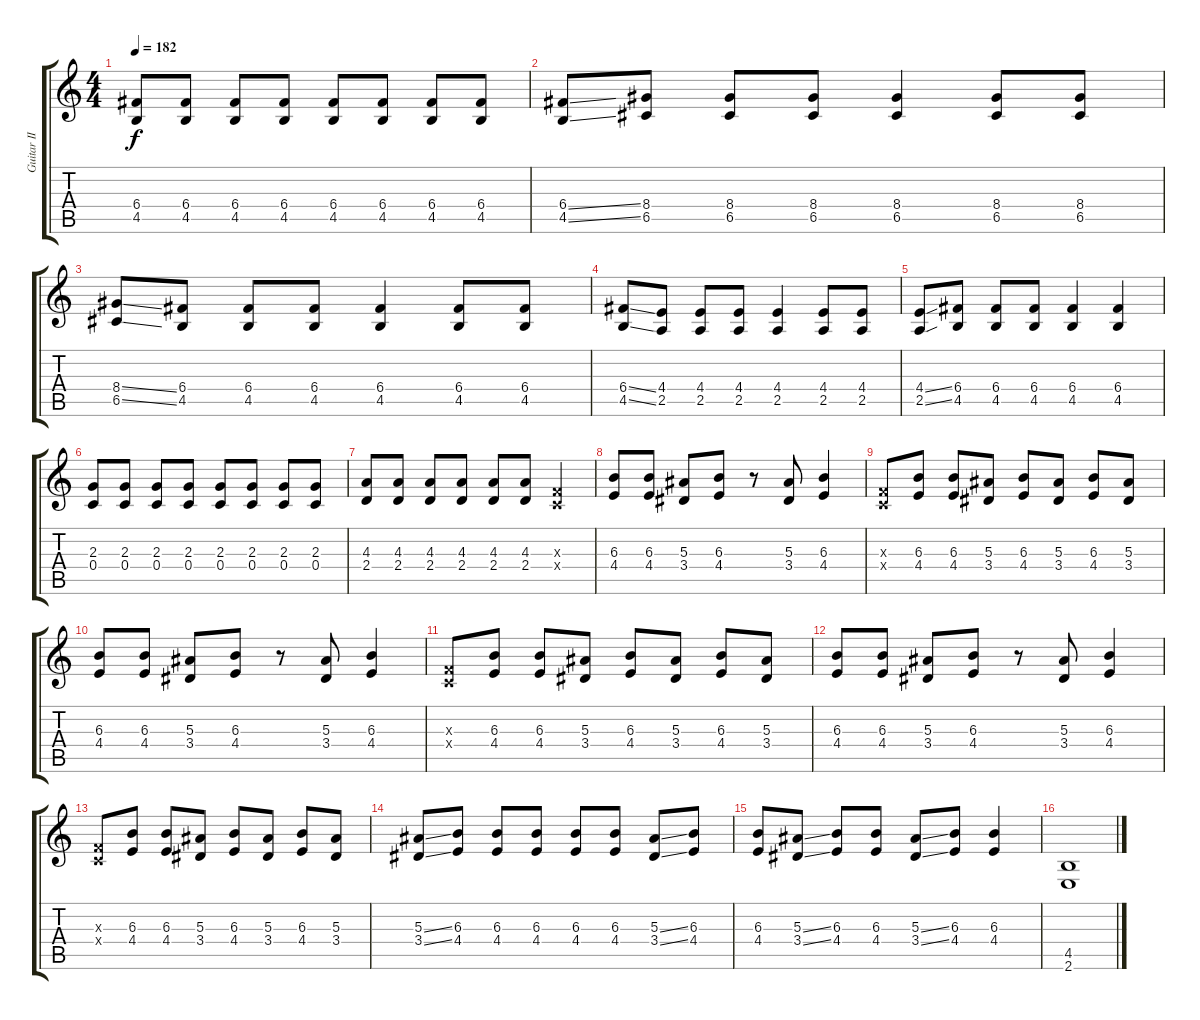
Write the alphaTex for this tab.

\track ("Guitar II" "Guitar II") {instrument overdrivenguitar}
\staff {score tabs}
\tuning (D4 A3 F3 C3 G2 D2) {hide}
\ts (4 4)
\tempo 182
\clef g2
\ks c
(6.4 4.5).8{dy f} (6.4 4.5).8 (6.4 4.5).8 (6.4 4.5).8 (6.4 4.5).8 (6.4 4.5).8 (6.4 4.5).8 (6.4 4.5).8 |
(6.4{ss} 4.5{ss}).8 (8.4 6.5).8 (8.4 6.5).8 (8.4 6.5).8 (8.4 6.5).4 (8.4 6.5).8 (8.4 6.5).8 |
(8.4{ss} 6.5{ss}).8 (6.4 4.5).8 (6.4 4.5).8 (6.4 4.5).8 (6.4 4.5).4 (6.4 4.5).8 (6.4 4.5).8 |
(6.4{ss} 4.5{ss}).8 (4.4 2.5).8 (4.4 2.5).8 (4.4 2.5).8 (4.4 2.5).4 (4.4 2.5).8 (4.4 2.5).8 |
(4.4{ss} 2.5{ss}).8 (6.4 4.5).8 (6.4 4.5).8 (6.4 4.5).8 (6.4 4.5).4 (6.4 4.5).4 |
(2.3 0.4).8 (2.3 0.4).8 (2.3 0.4).8 (2.3 0.4).8 (2.3 0.4).8 (2.3 0.4).8 (2.3 0.4).8 (2.3 0.4).8 |
(4.3 2.4).8 (4.3 2.4).8 (4.3 2.4).8 (4.3 2.4).8 (4.3 2.4).8 (4.3 2.4).8 (0.3{x} 0.4{x}).4 |
(6.3 4.4).8 (6.3 4.4).8 (5.3 3.4).8 (6.3 4.4).8 r.8 (5.3 3.4).8 (6.3 4.4).4 |
(0.3{x} 0.4{x}).8 (6.3 4.4).8 (6.3 4.4).8 (5.3 3.4).8 (6.3 4.4).8 (5.3 3.4).8 (6.3 4.4).8 (5.3 3.4).8 |
(6.3 4.4).8 (6.3 4.4).8 (5.3 3.4).8 (6.3 4.4).8 r.8 (5.3 3.4).8 (6.3 4.4).4 |
(0.3{x} 0.4{x}).8 (6.3 4.4).8 (6.3 4.4).8 (5.3 3.4).8 (6.3 4.4).8 (5.3 3.4).8 (6.3 4.4).8 (5.3 3.4).8 |
(6.3 4.4).8 (6.3 4.4).8 (5.3 3.4).8 (6.3 4.4).8 r.8 (5.3 3.4).8 (6.3 4.4).4 |
(0.3{x} 0.4{x}).8 (6.3 4.4).8 (6.3 4.4).8 (5.3 3.4).8 (6.3 4.4).8 (5.3 3.4).8 (6.3 4.4).8 (5.3 3.4).8 |
(5.3{ss} 3.4{ss}).8 (6.3 4.4).8 (6.3 4.4).8 (6.3 4.4).8 (6.3 4.4).8 (6.3 4.4).8 (5.3{ss} 3.4{ss}).8 (6.3 4.4).8 |
(6.3 4.4).8 (5.3{ss} 3.4{ss}).8 (6.3 4.4).8 (6.3 4.4).8 (5.3{ss} 3.4{ss}).8 (6.3 4.4).8 (6.3 4.4).4 |
(4.5 2.6).1
